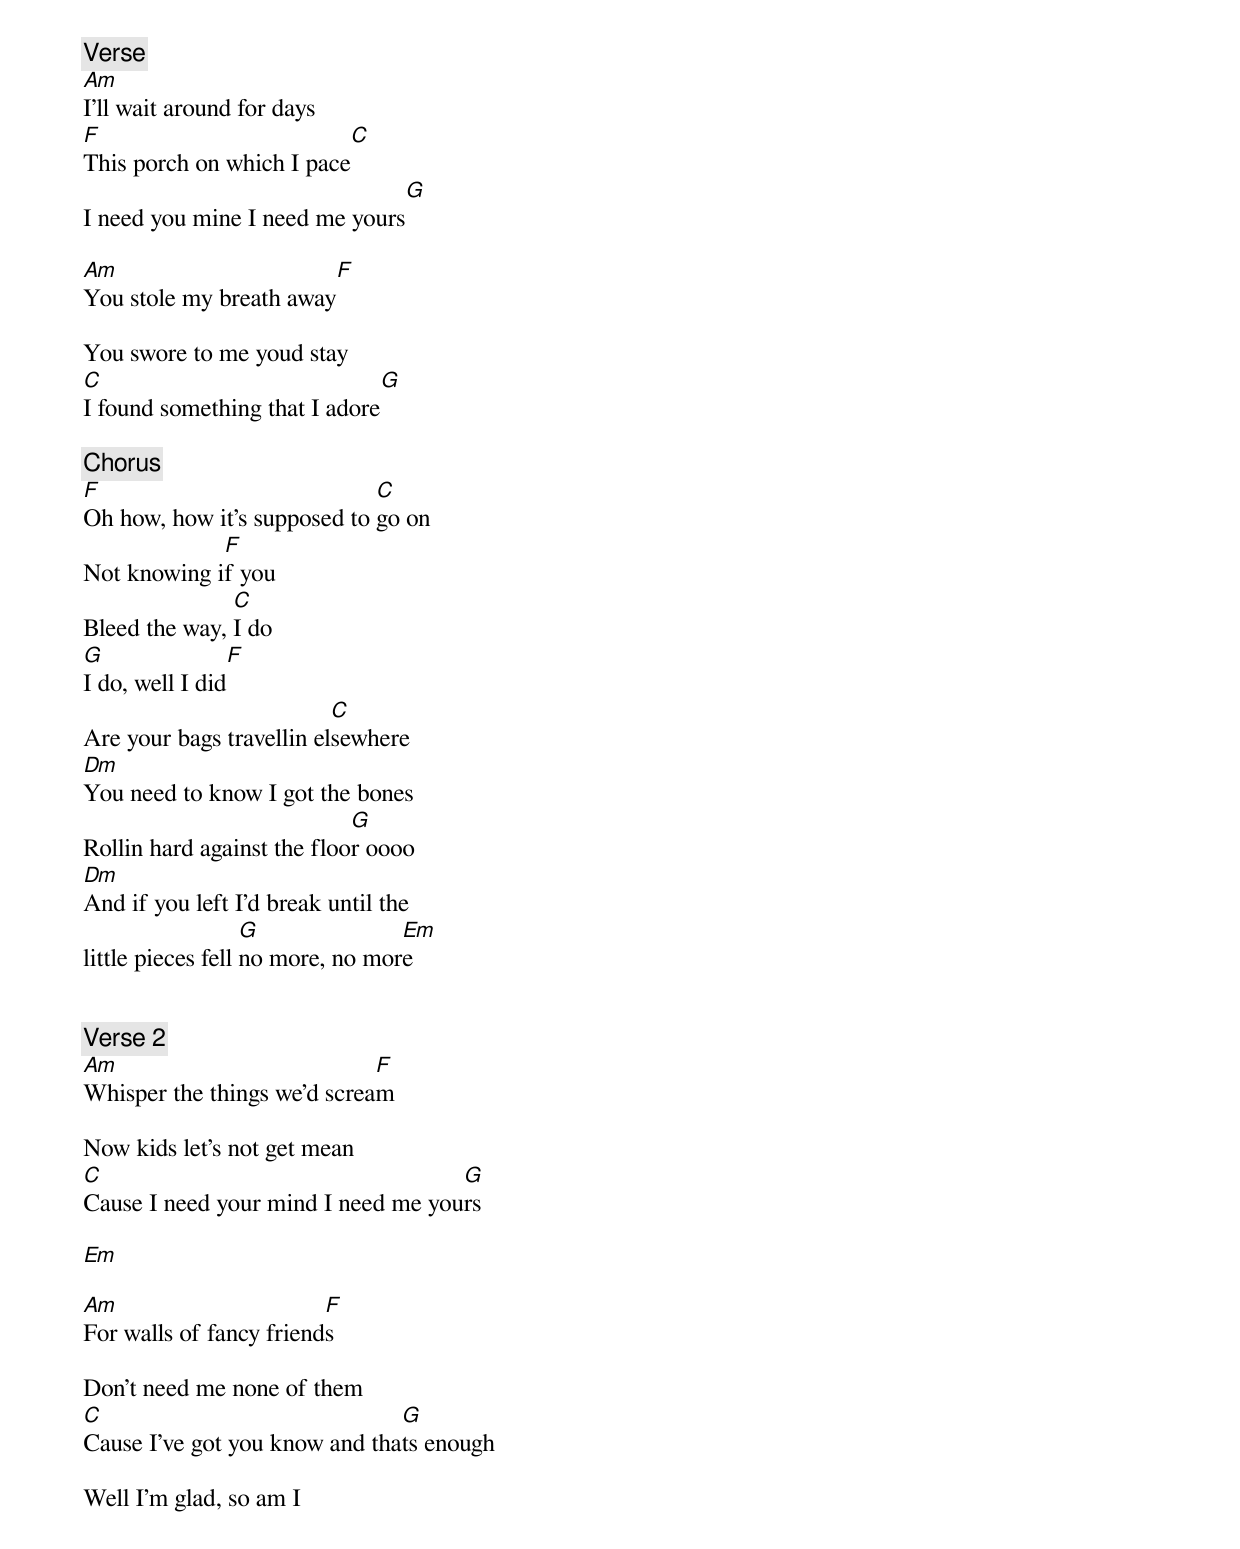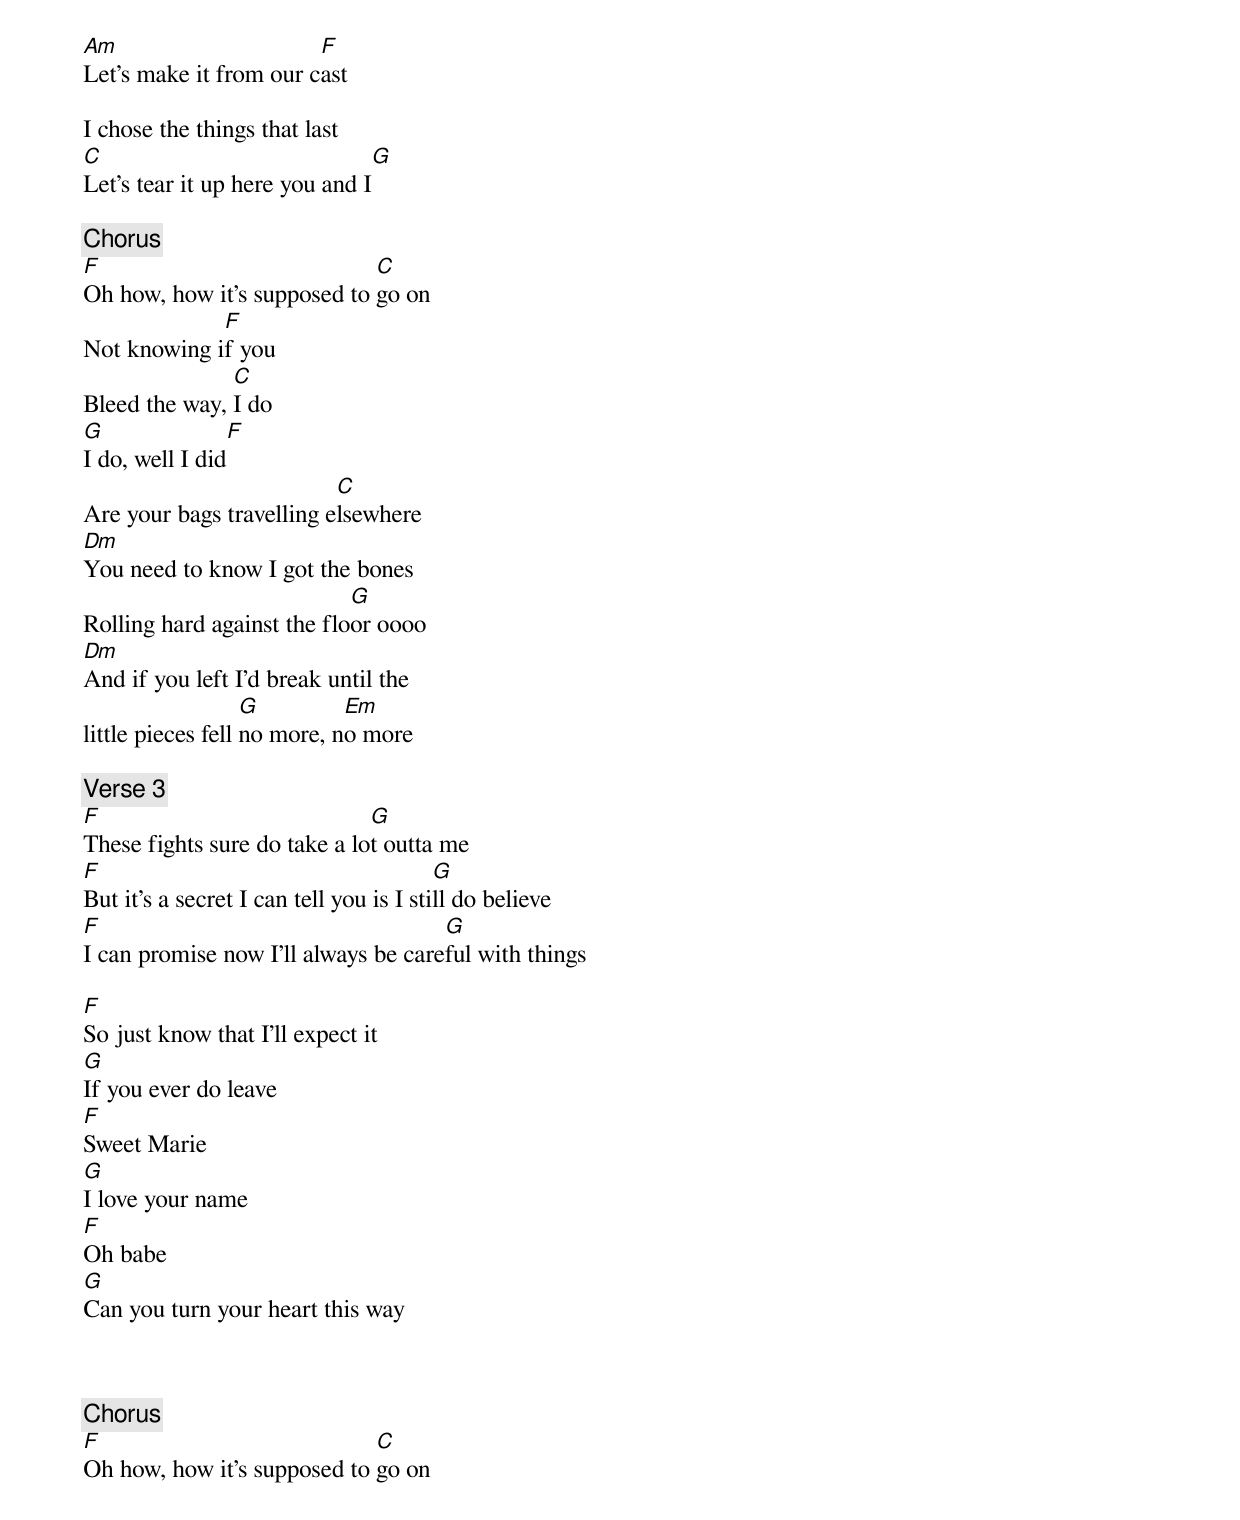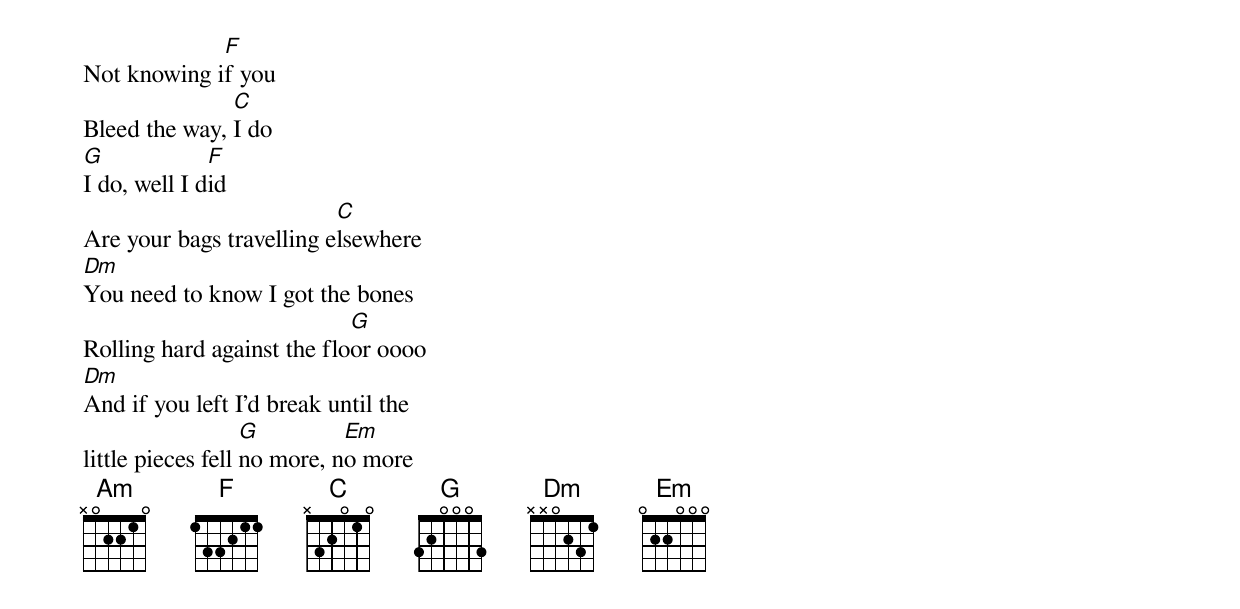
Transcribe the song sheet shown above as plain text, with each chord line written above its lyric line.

[Verse]
Am
I'll wait around for days
F                          C
This porch on which I pace
                               G
I need you mine I need me yours

Am                      F
You stole my breath away

You swore to me youd stay
C                             G
I found something that I adore

[Chorus]
F                            C
Oh how, how it's supposed to go on
             F
Not knowing if you
               C
Bleed the way, I do
G                 F
I do, well I did
                          C
Are your bags travellin elsewhere
Dm
You need to know I got the bones
                            G
Rollin hard against the floor oooo
Dm
And if you left I'd break until the
                   G              Em
little pieces fell no more, no more


[Verse 2]
Am                           F
Whisper the things we'd scream

Now kids let's not get mean
C                                   G
Cause I need your mind I need me yours

Em

Am                       F
For walls of fancy friends

Don't need me none of them
C                              G
Cause I've got you know and thats enough

Well I'm glad, so am I

Am                      F
Let's make it from our cast

I chose the things that last
C                               G
Let's tear it up here you and I

[Chorus]
F                            C
Oh how, how it's supposed to go on
             F
Not knowing if you
               C
Bleed the way, I do
G               F
I do, well I did
                          C
Are your bags travelling elsewhere
Dm
You need to know I got the bones
                            G
Rolling hard against the floor oooo
Dm
And if you left I'd break until the
                   G         Em
little pieces fell no more, no more

[Verse 3]
F                             G
These fights sure do take a lot outta me
F                                        G
But it's a secret I can tell you is I still do believe
F                                    G
I can promise now I'll always be careful with things

F
So just know that I'll expect it
G
If you ever do leave
F
Sweet Marie
G
I love your name
F
Oh babe
G
Can you turn your heart this way



[Chorus]
F                            C
Oh how, how it's supposed to go on
             F
Not knowing if you
               C
Bleed the way, I do
G             F
I do, well I did
                          C
Are your bags travelling elsewhere
Dm
You need to know I got the bones
                            G
Rolling hard against the floor oooo
Dm
And if you left I'd break until the
                   G         Em
little pieces fell no more, no more
